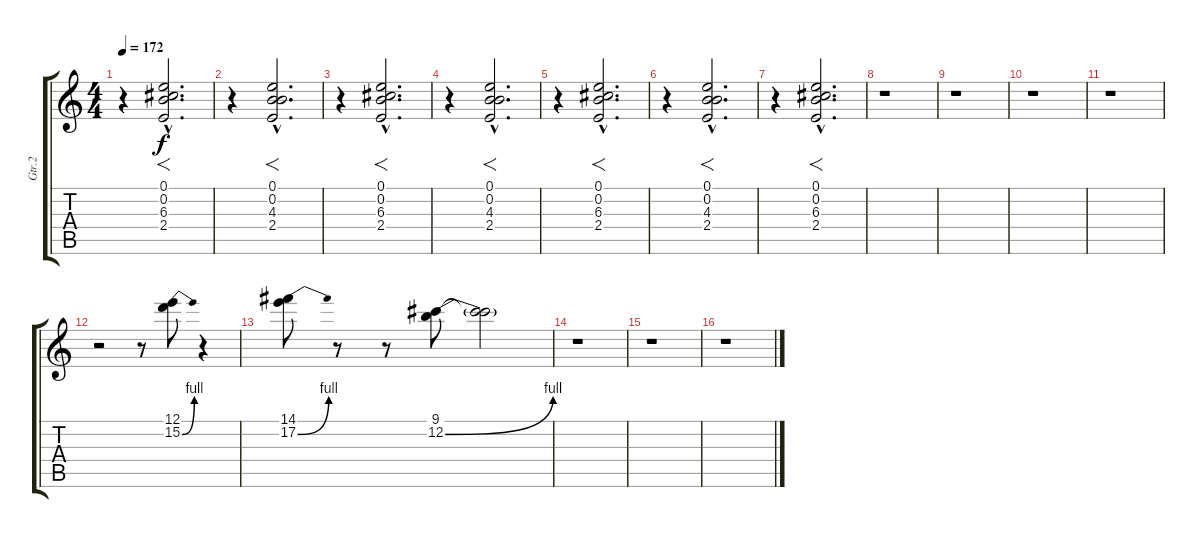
\track ("Gtr.2" "Gtr.2") {instrument overdrivenguitar}
\staff {score tabs}
\tuning (E4 B3 G3 D3 A2 E2) {hide}
\ts (4 4)
\tempo 172
\clef g2
\ks c
r.4{dy f} (0.1{hac} 0.2{hac} 6.3{hac} 2.4{hac}).2{f d} |
r.4 (0.1{hac} 0.2{hac} 4.3{hac} 2.4{hac}).2{f d} |
r.4 (0.1{hac} 0.2{hac} 6.3{hac} 2.4{hac}).2{f d} |
r.4 (0.1{hac} 0.2{hac} 4.3{hac} 2.4{hac}).2{f d} |
r.4 (0.1{hac} 0.2{hac} 6.3{hac} 2.4{hac}).2{f d} |
r.4 (0.1{hac} 0.2{hac} 4.3{hac} 2.4{hac}).2{f d} |
r.4 (0.1{hac} 0.2{hac} 6.3{hac} 2.4{hac}).2{f d} |
r.1 |
r.1 |
r.1 |
r.1 |
r.2 r.8 (12.1 15.2{be (bend 0 0 60 4)}).8 r.4 |
(14.1 17.2{be (bend 0 0 60 4)}).8 r.8 r.8 (9.1 12.2{be (bend 0 0 60 4)}).8 (9.1{t} 12.2{t}).2 |
r.1 |
r.1 |
r.1
